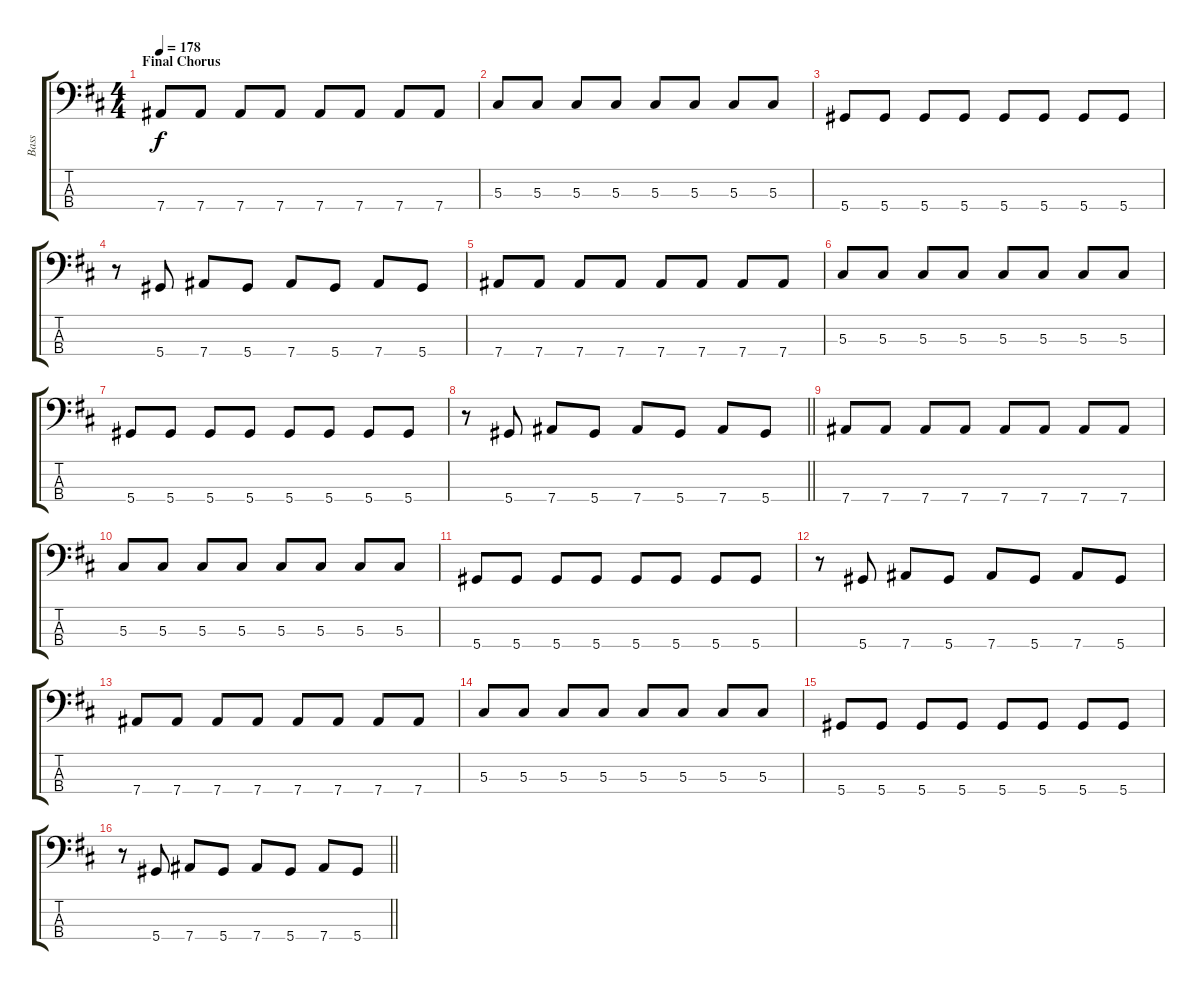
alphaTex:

\track ("Bass" "Bass") {instrument electricbasspick}
\staff {score tabs}
\tuning (Gb2 Db2 Ab1 Eb1) {hide}
\ts (4 4)
\section ("" "Final Chorus")
\tempo 178
\clef f4
\ks bminor
7.4.8{dy f} 7.4.8 7.4.8 7.4.8 7.4.8 7.4.8 7.4.8 7.4.8 |
5.3.8 5.3.8 5.3.8 5.3.8 5.3.8 5.3.8 5.3.8 5.3.8 |
5.4.8 5.4.8 5.4.8 5.4.8 5.4.8 5.4.8 5.4.8 5.4.8 |
r.8 5.4.8 7.4.8 5.4.8 7.4.8 5.4.8 7.4.8 5.4.8 |
7.4.8 7.4.8 7.4.8 7.4.8 7.4.8 7.4.8 7.4.8 7.4.8 |
5.3.8 5.3.8 5.3.8 5.3.8 5.3.8 5.3.8 5.3.8 5.3.8 |
5.4.8 5.4.8 5.4.8 5.4.8 5.4.8 5.4.8 5.4.8 5.4.8 |
\barLineRight lightlight
r.8 5.4.8 7.4.8 5.4.8 7.4.8 5.4.8 7.4.8 5.4.8 |
7.4.8 7.4.8 7.4.8 7.4.8 7.4.8 7.4.8 7.4.8 7.4.8 |
5.3.8 5.3.8 5.3.8 5.3.8 5.3.8 5.3.8 5.3.8 5.3.8 |
5.4.8 5.4.8 5.4.8 5.4.8 5.4.8 5.4.8 5.4.8 5.4.8 |
r.8 5.4.8 7.4.8 5.4.8 7.4.8 5.4.8 7.4.8 5.4.8 |
7.4.8 7.4.8 7.4.8 7.4.8 7.4.8 7.4.8 7.4.8 7.4.8 |
5.3.8 5.3.8 5.3.8 5.3.8 5.3.8 5.3.8 5.3.8 5.3.8 |
5.4.8 5.4.8 5.4.8 5.4.8 5.4.8 5.4.8 5.4.8 5.4.8 |
\barLineRight lightlight
r.8 5.4.8 7.4.8 5.4.8 7.4.8 5.4.8 7.4.8 5.4.8
